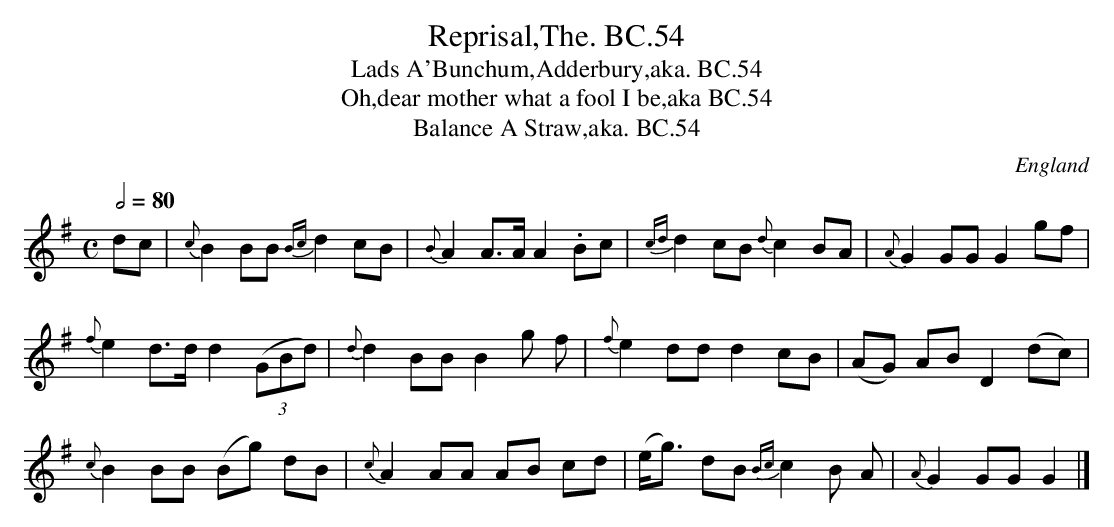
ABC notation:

X:1
T:Reprisal,The. BC.54
T:Lads A'Bunchum,Adderbury,aka. BC.54
T:Oh,dear mother what a fool I be,aka BC.54
T:Balance A Straw,aka. BC.54
L:1/8
M:C
O:England
Q:1/2=80
K:G
dc|{c}B2 BB {Bc}d2 cB|{B} A2 A>A A2. Bc|\
{cd}d2 cB {d}c2 BA|{A}G2 GG G2 gf|!
{f}e2 d>d d2 ((3GBd)|{d}d2 BB B2 g f|\
{f}e2 dd d2 cB|(AG) AB D2 (dc)|!
{c}B2 BB (Bg )dB|{c}A2 AA AB cd|\
(e<g) dB {Bc}c2 B A|{A}G2 GG G2|]
